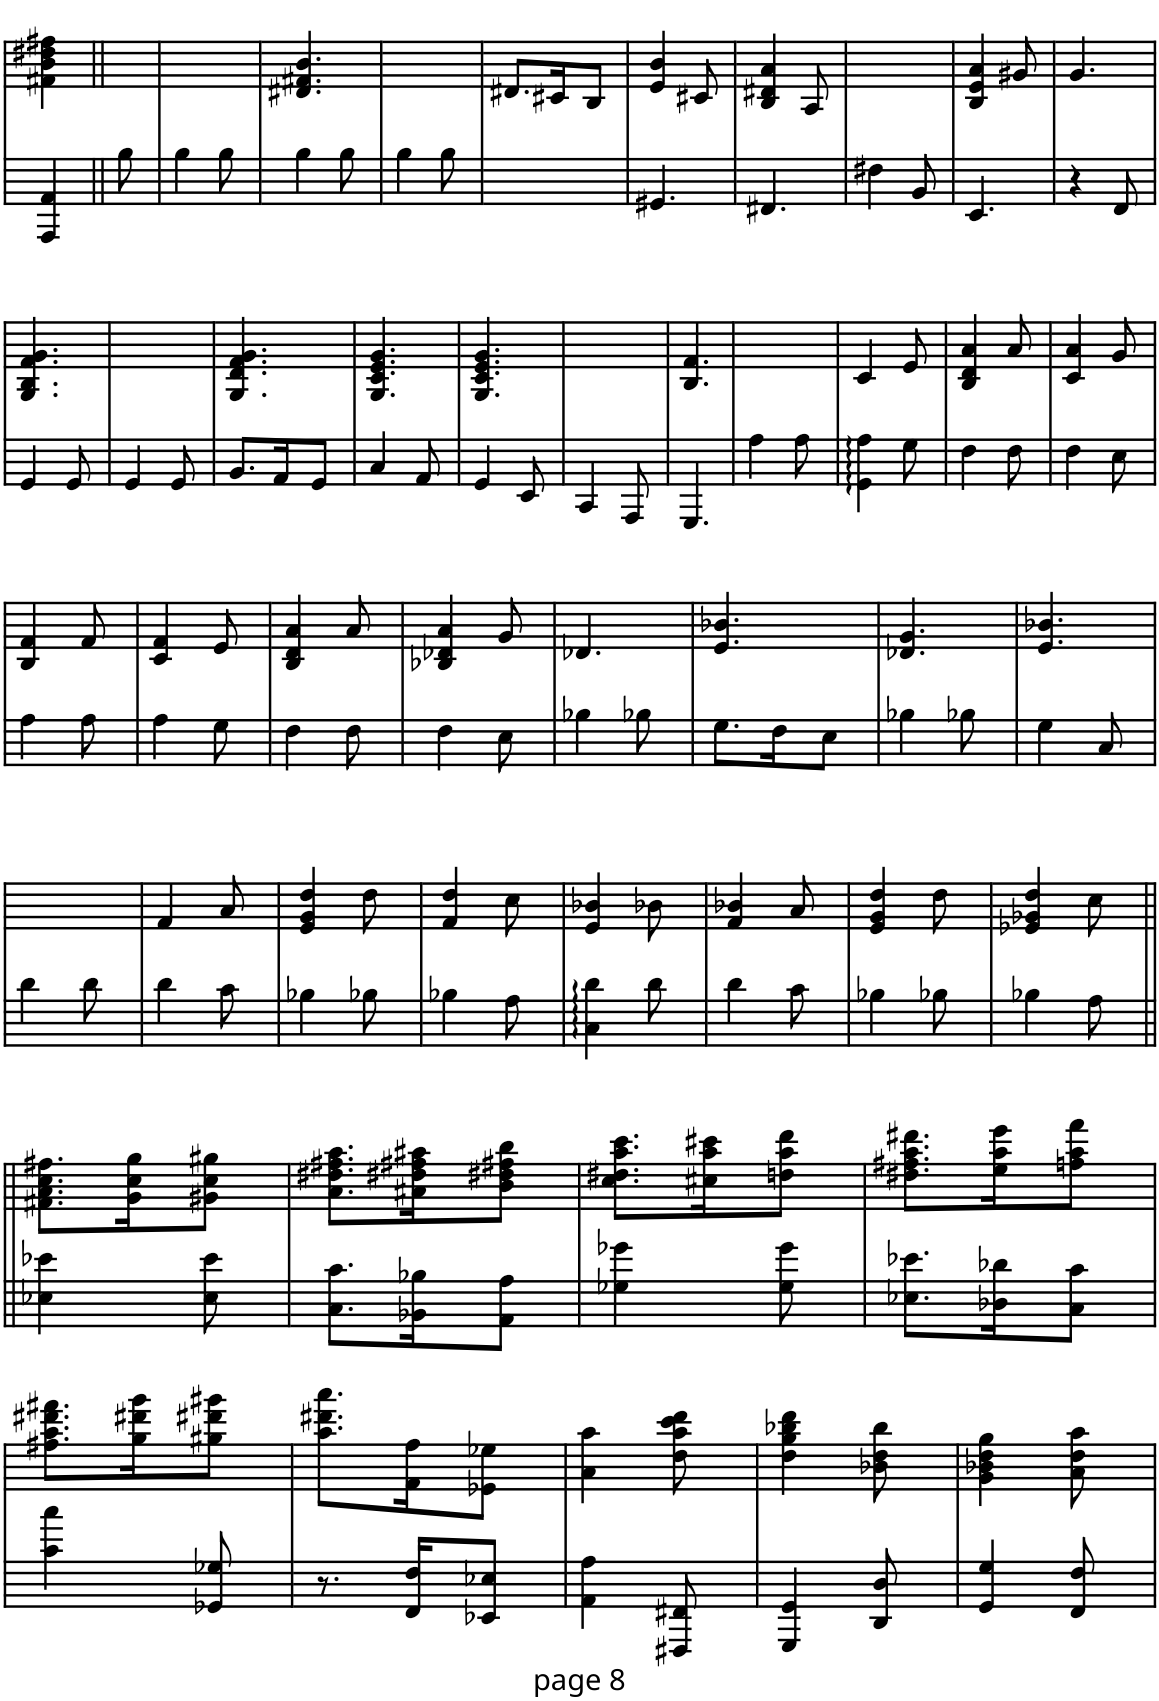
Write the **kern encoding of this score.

**kern	**kern
*part1	*part1
*staff2	*staff1
*I"Piano	*
*I'Pno.	*
!!LO:PB:g=z
*clefF4	*clefG2
*k[]	*k[]
*M3/8	*M3/8
=191||	=191||
4AAA/ 4AA/	4f#X\ 4b\ 4dd#X\ 4ff#X\
8B\	8ryy
=192	=192
4B\	4.ryy
8B\	.
=193	=193
4B\	4.d#X/ 4.f#X/ 4.b/
8B\	.
=194	=194
4B\	4.ryy
8B\	.
=195	=195
4.ryy	8.d#X/L
.	16c#X/K
.	8B/J
=196	=196
4.GG#X/	4e/ 4b/
.	8c#X/
=197	=197
4.FF#X/	4B/ 4d#X/ 4a/
.	8A/
=198	=198
4F#X\	4.ryy
8BB/	.
=199	=199
4.EE/	4B/ 4e/ 4a/
.	8g#X/
=200	=200
4r	4.g/
8FF/	.
!!LO:LB:g=z
=201	=201
4GG/	4.G/ 4.B/ 4.f/ 4.g/
8GG/	.
=202	=202
4GG/	4.ryy
8GG/	.
=203	=203
8.BB/L	4.G/ 4.d/ 4.f/ 4.g/
16AA/K	.
8GG/J	.
=204	=204
4C/	4.G/ 4.c/ 4.e/ 4.g/
8AA/	.
=205	=205
4GG/	4.G/ 4.c/ 4.e/ 4.g/
8EE/	.
=206	=206
4CC/	4.ryy
8AAA/	.
=207	=207
4.GGG/	4.B/ 4.f/
=208	=208
4A\	4.ryy
8A\	.
=209	=209
4GG\ 4A\	4c/
8G\	8e/
=210	=210
4F\	4B/ 4d/ 4a/
8F\	8a/
=211	=211
4F\	4c/ 4a/
8E\	8g/
!!LO:LB:g=z
=212	=212
4A\	4B/ 4f/
8A\	8f/
=213	=213
4A\	4c/ 4f/
8G\	8e/
=214	=214
4F\	4B/ 4d/ 4a/
8F\	8a/
=215	=215
4F\	4B-X/ 4d-X/ 4a/
8E\	8g/
=216	=216
4B-X\	4.d-X/
8B-X\	.
=217	=217
8.G\L	4.e/ 4.b-X/
16F\K	.
8E\J	.
=218	=218
4B-X\	4.d-X/ 4.g/
8B-X\	.
=219	=219
4G\	4.e/ 4.b-X/
8C/	.
!!LO:LB:g=z
=220	=220
4d\	4.ryy
8d\	.
=221	=221
4d\	4f/
8c\	8a/
=222	=222
4B-X\	4e/ 4g/ 4dd/
8B-X\	8dd\
=223	=223
4B-X\	4f/ 4dd/
8A\	8cc\
=224	=224
4C\ 4d\	4e/ 4b-X/
8d\	8b-X\
=225	=225
4d\	4f/ 4b-X/
8c\	8a/
=226	=226
4B-X\	4e/ 4g/ 4dd/
8B-X\	8dd\
=227	=227
4B-X\	4e-X/ 4g-X/ 4dd/
8A\	8cc\
!!LO:LB:g=z
=228||	=228||
4E-X\ 4e-X\	8.f#X\ 8.a\ 8.cc\ 8.ff#X\L
.	16g\ 16cc\ 16gg\K
8E-\ 8e-\	8g#X\ 8cc\ 8gg#X\J
=229	=229
8.C\ 8.c\L	8.a\ 8.dd#X\ 8.ff#X\ 8.aa\L
16BB-X\ 16B-X\K	16a#X\ 16dd#X\ 16ff#X\ 16aa#X\K
8AA\ 8A\J	8b\ 8dd#X\ 8ff#X\ 8bb\J
=230	=230
4G-X\ 4g-X\	8.cc\ 8.dd#X\ 8.aa\ 8.ccc\L
.	16cc#X\ 16aa\ 16ccc#X\K
8G-\ 8g-\	8ddn\ 8aa\ 8ddd\J
=231	=231
8.E-X\ 8.e-X\L	8.dd#X\ 8.ff#X\ 8.aa\ 8.ddd#X\L
16D-X\ 16d-X\K	16ee\ 16aa\ 16eee\K
8C\ 8c\J	8ffn\ 8aa\ 8fff\J
!!LO:LB:g=z
=232	=232
4c\ 4cc\	8.ff#X\ 8.aa\ 8.ddd#X\ 8.fff#X\L
.	16gg\ 16ddd#X\ 16ggg\K
8GG-X/ 8G-X/	8gg#X\ 8ddd#X\ 8ggg#X\J
=233	=233
8.r	8.aa\ 8.ddd#X\ 8.aaa\L
16FF/ 16F/KL	16f\ 16ff\K
8EE-X/ 8E-X/J	8e-X\ 8ee-X\J
=234	=234
4AA\ 4A\	4a\ 4aa\
8FFF#X/ 8FF#X/	8dd\ 8aa\ 8ccc\ 8ddd\
=235	=235
4GGG/ 4GG/	4dd\ 4gg\ 4bb-X\ 4ddd\
8DD/ 8D/	8b-X\ 8dd\ 8bb-\
=236	=236
4GG/ 4G/	4g\ 4b-X\ 4dd\ 4gg\
8FF/ 8F/	8a\ 8dd\ 8aa\
=	=
*-	*-
